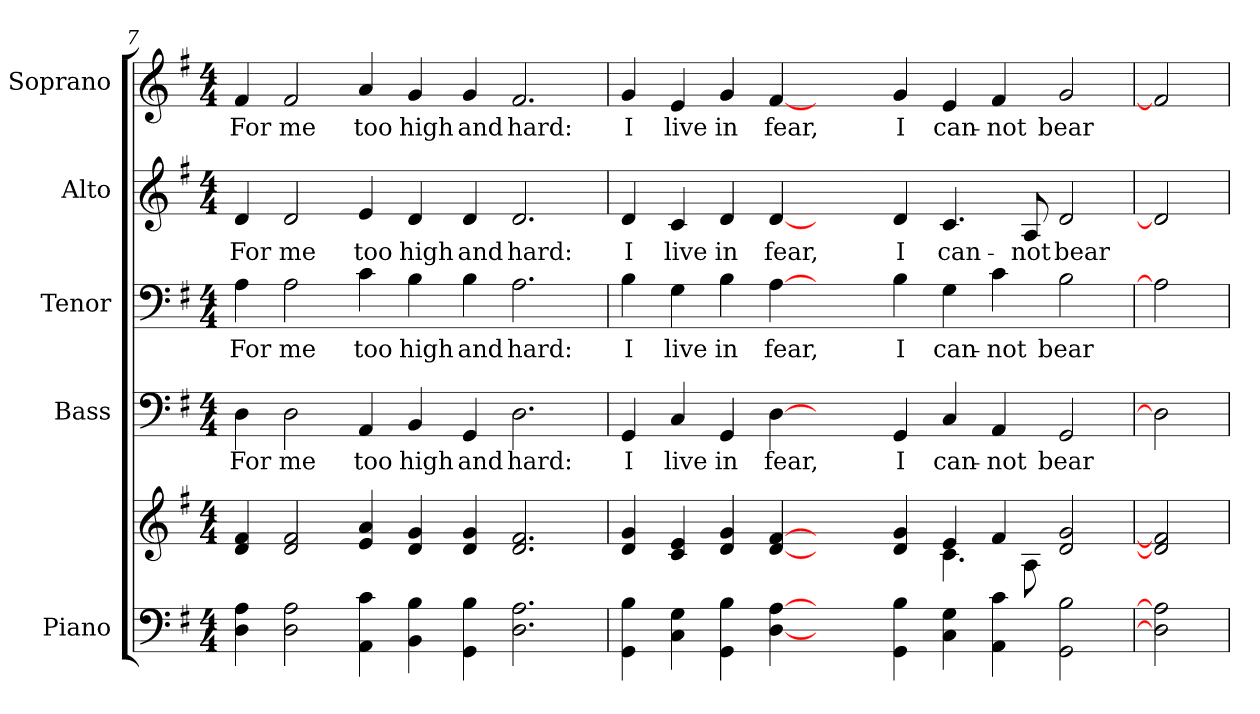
**kern	**kern	**kern	**text	**kern	**text	**kern	**text	**kern	**text
*part5	*part5	*part4	*part4	*part3	*part3	*part2	*part2	*part1	*part1
*staff6	*staff5	*staff4	*staff4	*staff3	*staff3	*staff2	*staff2	*staff1	*staff1
*I"Piano	*	*I"Bass	*	*I"Tenor	*	*I"Alto	*	*I"Soprano	*
*I'Pno.	*	*I'B.	*	*I'T.	*	*I'A.	*	*I'S.	*
!!LO:PB:g=z
*clefF4	*clefG2	*clefF4	*	*clefF4	*	*clefG2	*	*clefG2	*
*k[f#]	*k[f#]	*k[f#]	*	*k[f#]	*	*k[f#]	*	*k[f#]	*
*G:	*G:	*G:	*	*G:	*	*G:	*	*G:	*
*M4/4	*M4/4	*M4/4	*	*M4/4	*	*M4/4	*	*M4/4	*
=7	=7	=7	=7	=7	=7	=7	=7	=7	=7
!	!	!	!LO:LY:b:color=#000000	!	!	!	!	!	!
!	!	!	!	!	!LO:LY:b:color=#000000	!	!	!	!
!	!	!	!	!	!	!	!LO:LY:b:color=#000000	!	!
!	!	!	!	!	!	!	!	!	!LO:LY:b:color=#000000
4Di\ 4Ai	4di/ 4f#i	4Di\	For	4Ai\	For	4di/	For	4f#i/	For
!	!	!	!LO:LY:b:color=#000000	!	!	!	!	!	!
!	!	!	!	!	!LO:LY:b:color=#000000	!	!	!	!
!	!	!	!	!	!	!	!LO:LY:b:color=#000000	!	!
!	!	!	!	!	!	!	!	!	!LO:LY:b:color=#000000
2Di\ 2Ai	2di/ 2f#i	2Di\	me	2Ai\	me	2di/	me	2f#i/	me
!	!	!	!LO:LY:b:color=#000000	!	!	!	!	!	!
!	!	!	!	!	!LO:LY:b:color=#000000	!	!	!	!
!	!	!	!	!	!	!	!LO:LY:b:color=#000000	!	!
!	!	!	!	!	!	!	!	!	!LO:LY:b:color=#000000
4AAi\ 4ci	4ei/ 4ai	4AAi/	too	4ci\	too	4ei/	too	4ai/	too
!	!	!	!LO:LY:b:color=#000000	!	!	!	!	!	!
!	!	!	!	!	!LO:LY:b:color=#000000	!	!	!	!
!	!	!	!	!	!	!	!LO:LY:b:color=#000000	!	!
!	!	!	!	!	!	!	!	!	!LO:LY:b:color=#000000
4BBi\ 4Bi	4di/ 4gi	4BBi/	high	4Bi\	high	4di/	high	4gi/	high
!	!	!	!LO:LY:b:color=#000000	!	!	!	!	!	!
!	!	!	!	!	!LO:LY:b:color=#000000	!	!	!	!
!	!	!	!	!	!	!	!LO:LY:b:color=#000000	!	!
!	!	!	!	!	!	!	!	!	!LO:LY:b:color=#000000
4GGi\ 4Bi	4di/ 4gi	4GGi/	and	4Bi\	and	4di/	and	4gi/	and
!	!	!	!LO:LY:b:color=#000000	!	!	!	!	!	!
!	!	!	!	!	!LO:LY:b:color=#000000	!	!	!	!
!	!	!	!	!	!	!	!LO:LY:b:color=#000000	!	!
!	!	!	!	!	!	!	!	!	!LO:LY:b:color=#000000
2.Di\ 2.Ai	2.di/ 2.f#i	2.Di\	hard:	2.Ai\	hard:	2.di/	hard:	2.f#i/	hard:
!!LO:PB:g=z
=8	=8	=8	=8	=8	=8	=8	=8	=8	=8
*	*^	*	*	*	*	*	*	*	*
!	!	!	!	!LO:LY:b:color=#000000	!	!	!	!	!	!
!	!	!	!	!	!	!LO:LY:b:color=#000000	!	!	!	!
!	!	!	!	!	!	!	!	!LO:LY:b:color=#000000	!	!
!	!	!	!	!	!	!	!	!	!	!LO:LY:b:color=#000000
4GGi\ 4Bi	4di/ 4gi	1ryy	4GGi/	I	4Bi\	I	4di/	I	4gi/	I
!	!	!	!	!LO:LY:b:color=#000000	!	!	!	!	!	!
!	!	!	!	!	!	!LO:LY:b:color=#000000	!	!	!	!
!	!	!	!	!	!	!	!	!LO:LY:b:color=#000000	!	!
!	!	!	!	!	!	!	!	!	!	!LO:LY:b:color=#000000
4Ci\ 4Gi	4ci/ 4ei	.	4Ci/	live	4Gi\	live	4ci/	live	4ei/	live
!	!	!	!	!LO:LY:b:color=#000000	!	!	!	!	!	!
!	!	!	!	!	!	!LO:LY:b:color=#000000	!	!	!	!
!	!	!	!	!	!	!	!	!LO:LY:b:color=#000000	!	!
!	!	!	!	!	!	!	!	!	!	!LO:LY:b:color=#000000
4GGi\ 4Bi	4di/ 4gi	.	4GGi/	in	4Bi\	in	4di/	in	4gi/	in
!	!	!	!	!LO:LY:b:color=#000000	!	!	!	!	!	!
!	!	!	!	!	!	!LO:LY:b:color=#000000	!	!	!	!
!	!	!	!	!	!	!	!	!LO:LY:b:color=#000000	!	!
!	!	!	!	!	!	!	!	!	!	!LO:LY:b:color=#000000
[4Di\ [4Ai	[4di/ [4f#i	.	[4Di\	fear,	[4Ai\	fear,	[4di/	fear,	[4f#i/	fear,
2ryy	2ryy	2ryy	2ryy	.	2ryy	.	2ryy	.	2ryy	.
!	!	!	!	!LO:LY:b:color=#000000	!	!	!	!	!	!
!	!	!	!	!	!	!LO:LY:b:color=#000000	!	!	!	!
!	!	!	!	!	!	!	!	!LO:LY:b:color=#000000	!	!
!	!	!	!	!	!	!	!	!	!	!LO:LY:b:color=#000000
4GGi\ 4Bi	4di/ 4gi	4ryy	4GGi/	I	4Bi\	I	4di/	I	4gi/	I
!	!	!	!	!LO:LY:b:color=#000000	!	!	!	!	!	!
!	!	!	!	!	!	!LO:LY:b:color=#000000	!	!	!	!
!	!	!	!	!	!	!	!	!LO:LY:b:color=#000000	!	!
!	!	!	!	!	!	!	!	!	!	!LO:LY:b:color=#000000
4Ci\ 4Gi	4ei/	4.ci\	4Ci/	can-	4Gi\	can-	4.ci/	can-	4ei/	can-
!	!	!	!	!LO:LY:b:color=#000000	!	!	!	!	!	!
!	!	!	!	!	!	!LO:LY:b:color=#000000	!	!	!	!
!	!	!	!	!	!	!	!	!	!	!LO:LY:b:color=#000000
4AAi\ 4ci	4f#i/	.	4AAi/	-not	4ci\	-not	.	.	4f#i/	-not
!	!	!	!	!	!	!	!	!LO:LY:b:color=#000000	!	!
.	.	8Ai\	.	.	.	.	8Ai/	-not	.	.
!	!	!	!	!LO:LY:b:color=#000000	!	!	!	!	!	!
!	!	!	!	!	!	!LO:LY:b:color=#000000	!	!	!	!
!	!	!	!	!	!	!	!	!LO:LY:b:color=#000000	!	!
!	!	!	!	!	!	!	!	!	!	!LO:LY:b:color=#000000
2GGi\ 2Bi	2di/ 2gi	2ryy	2GGi/	bear	2Bi\	bear	2di/	bear	2gi/	bear
*	*v	*v	*	*	*	*	*	*	*	*
=9	=9	=9	=9	=9	=9	=9	=9	=9	=9
2Di\] 2Ai]	2di/] 2f#i]	2Di\]	.	2Ai\]	.	2di/]	.	2f#i/]	.
=	=	=	=	=	=	=	=	=	=
*-	*-	*-	*-	*-	*-	*-	*-	*-	*-
